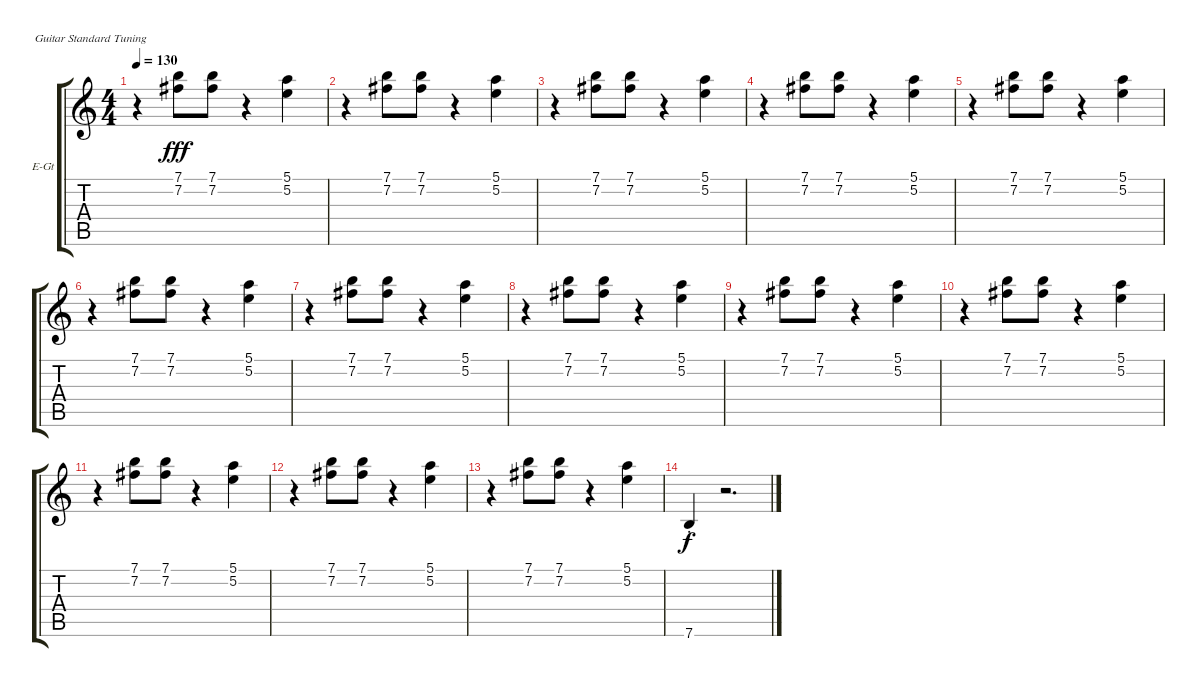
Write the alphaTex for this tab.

\defaultSystemsLayout 4
\bracketExtendMode groupsimilarinstruments
\firstSystemTrackNameOrientation horizontal
\otherSystemsTrackNameOrientation horizontal
\track ("Cook" "E-Gt") {instrument electricguitarclean}
\staff {score tabs}
\tuning (E4 B3 G3 D3 A2 E2)
\ts (4 4)
\tempo 130
\clef g2
\ks c
r.4{dy fff} (7.1 7.2).8 (7.1 7.2).8 r.4 (5.1 5.2).4 |
r.4 (7.1 7.2).8 (7.1 7.2).8 r.4 (5.1 5.2).4 |
r.4 (7.1 7.2).8 (7.1 7.2).8 r.4 (5.1 5.2).4 |
r.4 (7.1 7.2).8 (7.1 7.2).8 r.4 (5.1 5.2).4 |
r.4 (7.1 7.2).8 (7.1 7.2).8 r.4 (5.1 5.2).4 |
r.4 (7.1 7.2).8 (7.1 7.2).8 r.4 (5.1 5.2).4 |
r.4 (7.1 7.2).8 (7.1 7.2).8 r.4 (5.1 5.2).4 |
r.4 (7.1 7.2).8 (7.1 7.2).8 r.4 (5.1 5.2).4 |
r.4 (7.1 7.2).8 (7.1 7.2).8 r.4 (5.1 5.2).4 |
r.4 (7.1 7.2).8 (7.1 7.2).8 r.4 (5.1 5.2).4 |
r.4 (7.1 7.2).8 (7.1 7.2).8 r.4 (5.1 5.2).4 |
r.4 (7.1 7.2).8 (7.1 7.2).8 r.4 (5.1 5.2).4 |
r.4 (7.1 7.2).8 (7.1 7.2).8 r.4 (5.1 5.2).4 |
7.6{st}.4{dy f} r.2{d}
